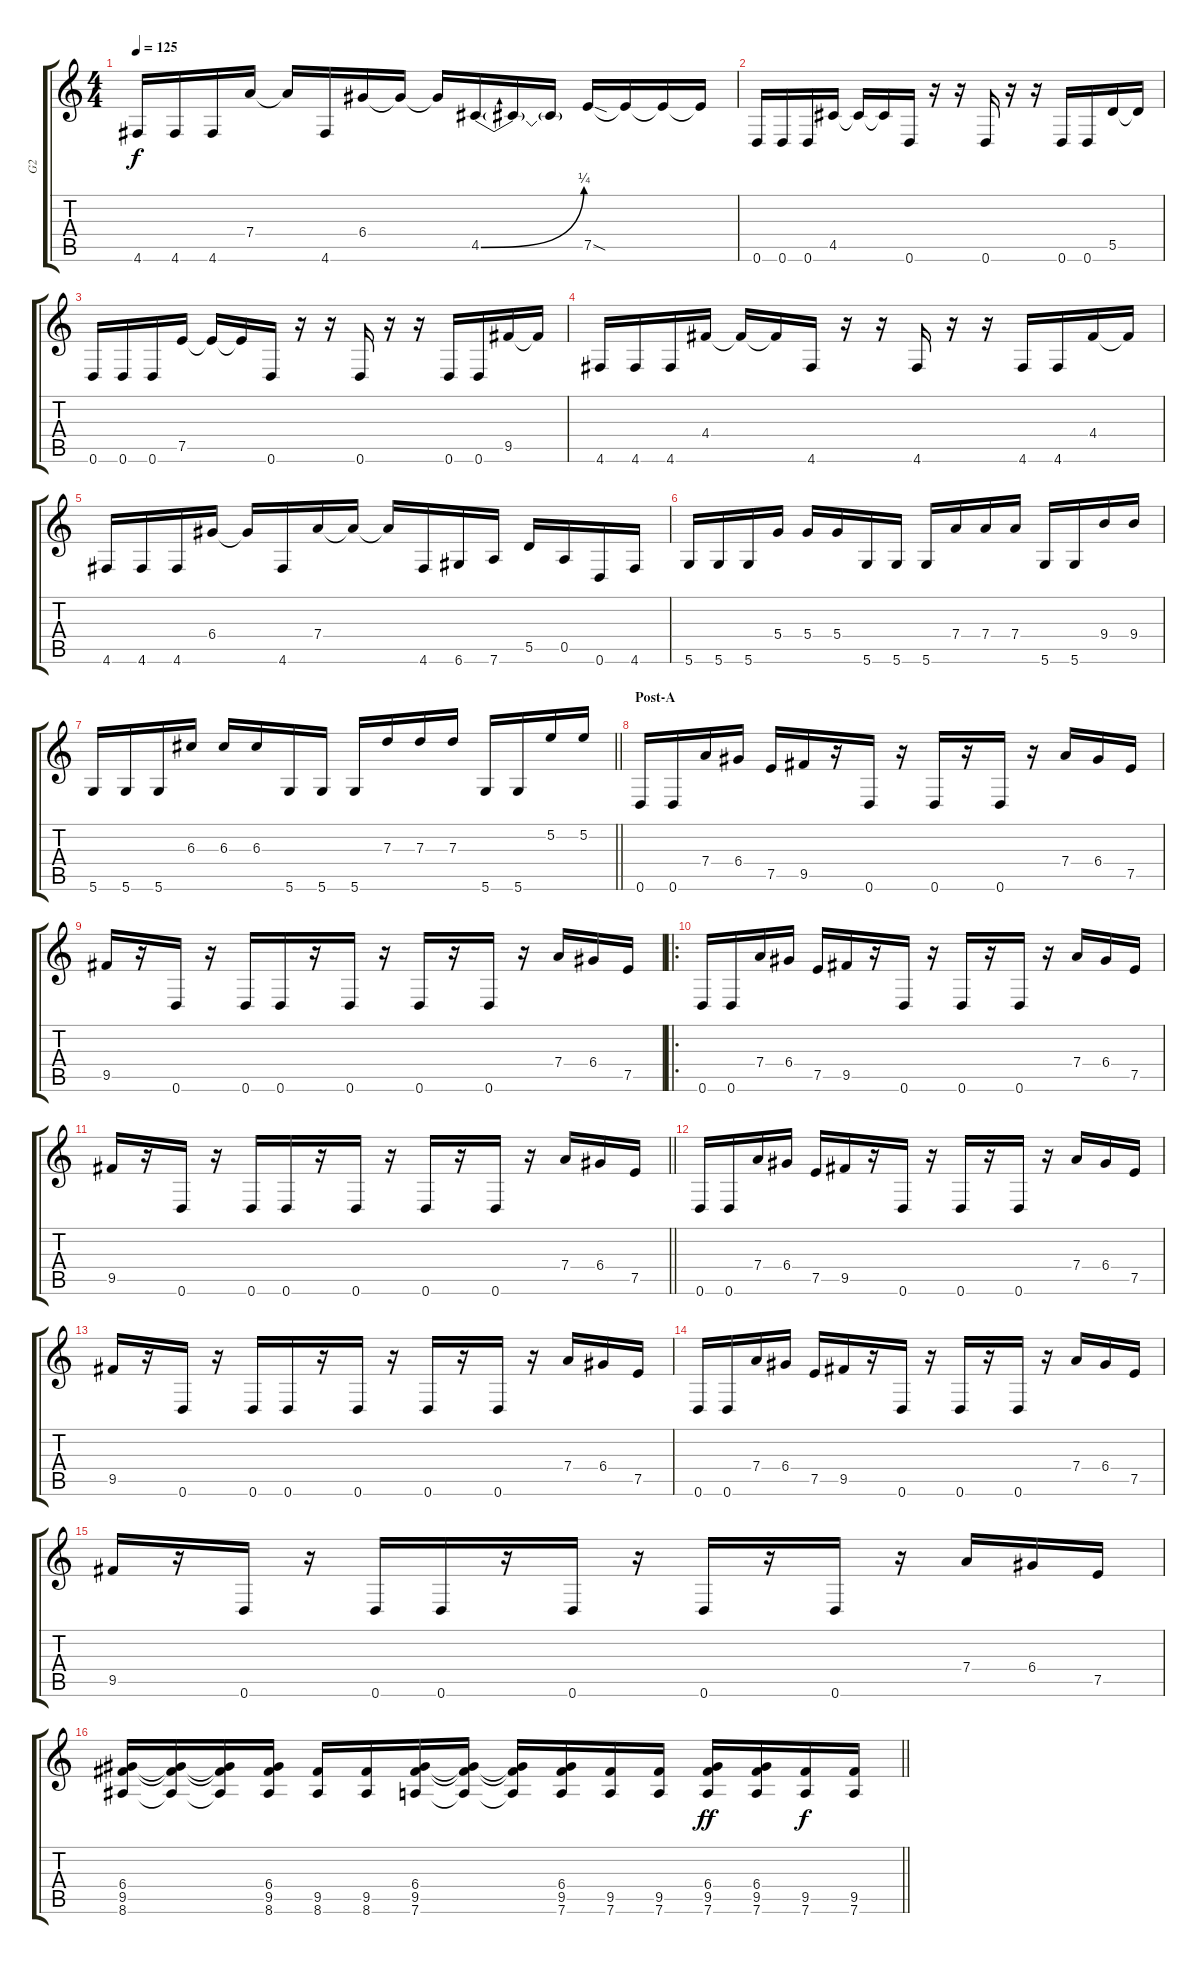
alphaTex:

\track ("G2" "G2") {instrument overdrivenguitar}
\staff {score tabs}
\tuning (E4 B3 G3 D3 A2 D2) {hide}
\ts (4 4)
\tempo 125
\clef g2
\ks c
4.6.16{dy f} 4.6.16 4.6.16 7.4.16 7.4{t}.16 4.6.16 6.4.16 6.4{t}.16 6.4{t}.16 4.5{be (bend 0 0 60 1)}.16 4.5{t}.16 4.5{t}.16 7.5{sod}.16 7.5{t}.16 7.5{t}.16 7.5{t}.16 |
0.6.16 0.6.16 0.6.16 4.5.16 4.5{t}.16 4.5{t}.16 0.6.16 r.16 r.16 0.6.16 r.16 r.16 0.6.16 0.6.16 5.5.16 5.5{t}.16 |
0.6.16 0.6.16 0.6.16 7.5.16 7.5{t}.16 7.5{t}.16 0.6.16 r.16 r.16 0.6.16 r.16 r.16 0.6.16 0.6.16 9.5.16 9.5{t}.16 |
4.6.16 4.6.16 4.6.16 4.4.16 4.4{t}.16 4.4{t}.16 4.6.16 r.16 r.16 4.6.16 r.16 r.16 4.6.16 4.6.16 4.4.16 4.4{t}.16 |
4.6.16 4.6.16 4.6.16 6.4.16 6.4{t}.16 4.6.16 7.4.16 7.4{t}.16 7.4{t}.16 4.6.16 6.6.16 7.6.16 5.5.16 0.5.16 0.6.16 4.6.16 |
5.6.16 5.6.16 5.6.16 5.4.16 5.4.16 5.4.16 5.6.16 5.6.16 5.6.16 7.4.16 7.4.16 7.4.16 5.6.16 5.6.16 9.4.16 9.4.16 |
\barLineRight lightlight
5.6.16 5.6.16 5.6.16 6.3.16 6.3.16 6.3.16 5.6.16 5.6.16 5.6.16 7.3.16 7.3.16 7.3.16 5.6.16 5.6.16 5.2.16 5.2.16 |
\section ("" "Post-A")
0.6.16 0.6.16 7.4.16 6.4.16 7.5.16 9.5.16 r.16 0.6.16 r.16 0.6.16 r.16 0.6.16 r.16 7.4.16 6.4.16 7.5.16 |
9.5.16 r.16 0.6.16 r.16 0.6.16 0.6.16 r.16 0.6.16 r.16 0.6.16 r.16 0.6.16 r.16 7.4.16 6.4.16 7.5.16 |
\ro
0.6.16 0.6.16 7.4.16 6.4.16 7.5.16 9.5.16 r.16 0.6.16 r.16 0.6.16 r.16 0.6.16 r.16 7.4.16 6.4.16 7.5.16 |
\barLineRight lightlight
9.5.16 r.16 0.6.16 r.16 0.6.16 0.6.16 r.16 0.6.16 r.16 0.6.16 r.16 0.6.16 r.16 7.4.16 6.4.16 7.5.16 |
\section ("" "")
0.6.16 0.6.16 7.4.16 6.4.16 7.5.16 9.5.16 r.16 0.6.16 r.16 0.6.16 r.16 0.6.16 r.16 7.4.16 6.4.16 7.5.16 |
9.5.16 r.16 0.6.16 r.16 0.6.16 0.6.16 r.16 0.6.16 r.16 0.6.16 r.16 0.6.16 r.16 7.4.16 6.4.16 7.5.16 |
0.6.16 0.6.16 7.4.16 6.4.16 7.5.16 9.5.16 r.16 0.6.16 r.16 0.6.16 r.16 0.6.16 r.16 7.4.16 6.4.16 7.5.16 |
9.5.16 r.16 0.6.16 r.16 0.6.16 0.6.16 r.16 0.6.16 r.16 0.6.16 r.16 0.6.16 r.16 7.4.16 6.4.16 7.5.16 |
\barLineRight lightlight
(6.4 9.5 8.6).16 (6.4{t} 9.5{t} 8.6{t}).16 (6.4{t} 9.5{t} 8.6{t}).16 (6.4 9.5 8.6).16 (9.5 8.6).16 (9.5 8.6).16 (6.4 9.5 7.6).16 (6.4{t} 9.5{t} 7.6{t}).16 (6.4{t} 9.5{t} 7.6{t}).16 (6.4 9.5 7.6).16 (9.5 7.6).16 (9.5 7.6).16 (6.4 9.5 7.6).16{dy ff} (6.4 9.5 7.6).16 (9.5 7.6).16{dy f} (9.5 7.6).16
